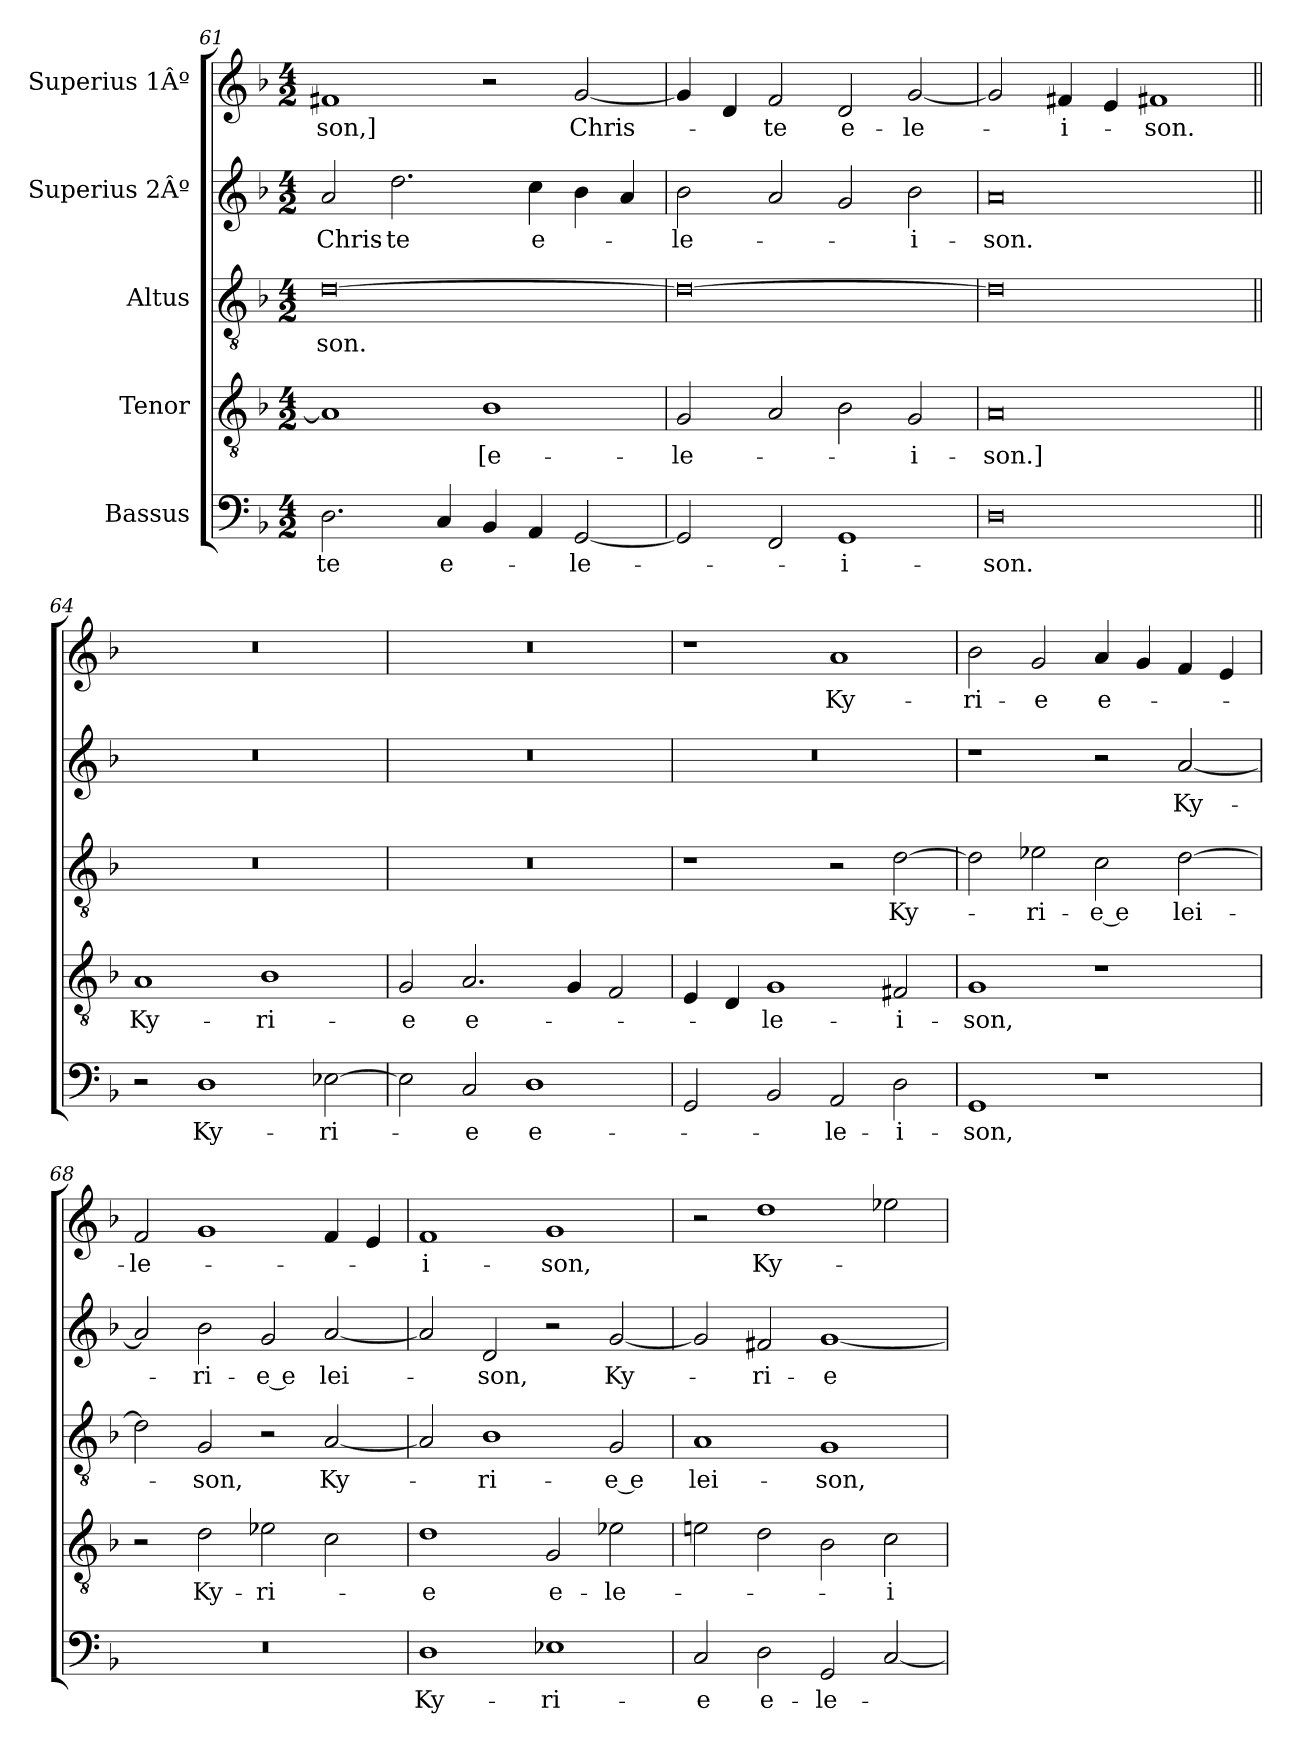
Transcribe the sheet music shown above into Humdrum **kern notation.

**kern	**text	**kern	**text	**kern	**text	**kern	**text	**kern	**text
*part5	*part5	*part4	*part4	*part3	*part3	*part2	*part2	*part1	*part1
*staff5	*staff5	*staff4	*staff4	*staff3	*staff3	*staff2	*staff2	*staff1	*staff1
*I"Bassus	*	*I"Tenor	*	*I"Altus	*	*I"Superius 2Âº	*	*I"Superius 1Âº	*
*clefF4	*	*clefGv2	*	*clefGv2	*	*clefG2	*	*clefG2	*
*k[b-]	*	*k[b-]	*	*k[b-]	*	*k[b-]	*	*k[b-]	*
*M4/2	*	*M4/2	*	*M4/2	*	*M4/2	*	*M4/2	*
=61	=61	=61	=61	=61	=61	=61	=61	=61	=61
2.D\	-te	1A/]	.	[0d\	-son.	2a/	Chris-	1f#X/	-son,]
.	.	.	.	.	.	2.dd\	-te	.	.
4C/	e-	.	.	.	.	.	.	.	.
4BB-/	.	1B-\	[e-	.	.	.	.	2r	.
4AA/	.	.	.	.	.	4cc\	e-	.	.
[2GG/	-le-	.	.	.	.	4b-\	.	[2g/	Chris-
.	.	.	.	.	.	4a/	.	.	.
=62	=62	=62	=62	=62	=62	=62	=62	=62	=62
2GG/]	.	2G/	-le-	0d\_	.	2b-\	-le-	4g/]	.
.	.	.	.	.	.	.	.	4d/	.
2FF/	.	2A/	.	.	.	2a/	.	2f/	-te
1GG/	-i-	2B-\	.	.	.	2g/	.	2d/	e-
.	.	2G/	-i-	.	.	2b-\	-i-	[2g/	-le-
=63	=63	=63	=63	=63	=63	=63	=63	=63	=63
0D\	-son.	0A/	-son.]	0d\]	.	0a/	-son.	2g/]	.
.	.	.	.	.	.	.	.	4f#X/	-i-
.	.	.	.	.	.	.	.	4e/	.
.	.	.	.	.	.	.	.	1f#X/	-son.
=64||	=64||	=64||	=64||	=64||	=64||	=64||	=64||	=64||	=64||
2r	.	1A/	Ky-	0r	.	0r	.	0r	.
1D\	Ky-	.	.	.	.	.	.	.	.
.	.	1B-\	-ri-	.	.	.	.	.	.
[2E-X\	-ri-	.	.	.	.	.	.	.	.
=65	=65	=65	=65	=65	=65	=65	=65	=65	=65
2E-\]	.	2G/	-e	0r	.	0r	.	0r	.
2C/	-e	2.A/	e-	.	.	.	.	.	.
1D\	e-	.	.	.	.	.	.	.	.
.	.	4G/	.	.	.	.	.	.	.
.	.	2F/	.	.	.	.	.	.	.
=66	=66	=66	=66	=66	=66	=66	=66	=66	=66
2GG/	.	4E/	.	1r	.	0r	.	1r	.
.	.	4D/	.	.	.	.	.	.	.
2BB-/	.	1G/	-le-	.	.	.	.	.	.
2AA/	-le-	.	.	2r	.	.	.	1a/	Ky-
2D\	-i-	2F#X/	-i-	[2d\	Ky-	.	.	.	.
=67	=67	=67	=67	=67	=67	=67	=67	=67	=67
1GG/	-son,	1G/	-son,	2d\]	.	1r	.	2b-\	-ri-
.	.	.	.	2e-X\	-ri-	.	.	2g/	-e
1r	.	1r	.	2c\	-e e	2r	.	4a/	e-
.	.	.	.	.	.	.	.	4g/	.
.	.	.	.	[2d\	-lei-	[2a/	Ky-	4f/	.
.	.	.	.	.	.	.	.	4e/	.
=68	=68	=68	=68	=68	=68	=68	=68	=68	=68
0r	.	2r	.	2d\]	.	2a/]	.	2f/	-le-
.	.	2d\	Ky-	2G/	-son,	2b-\	-ri-	1g/	.
.	.	2e-X\	-ri-	2r	.	2g/	-e e	.	.
.	.	2c\	.	[2A/	Ky-	[2a/	-lei-	4f/	.
.	.	.	.	.	.	.	.	4e/	.
=69	=69	=69	=69	=69	=69	=69	=69	=69	=69
1D\	Ky-	1d\	-e	2A/]	.	2a/]	.	1f/	-i-
.	.	.	.	1B-\	-ri-	2d/	-son,	.	.
1E-X\	-ri-	2G/	e-	.	.	2r	.	1g/	-son,
.	.	2e-X\	-le-	2G/	-e e	[2g/	Ky-	.	.
=70	=70	=70	=70	=70	=70	=70	=70	=70	=70
2C/	-e	2en\	.	1A/	-lei-	2g/]	.	2r	.
2D\	e-	2d\	.	.	.	2f#X/	-ri-	1dd\	Ky-
2GG/	-le-	2B-\	.	1G/	-son,	[1g/	-e	.	.
[2C/	.	2c\	-i-	.	.	.	.	2ee-X\	.
=	=	=	=	=	=	=	=	=	=
*-	*-	*-	*-	*-	*-	*-	*-	*-	*-
